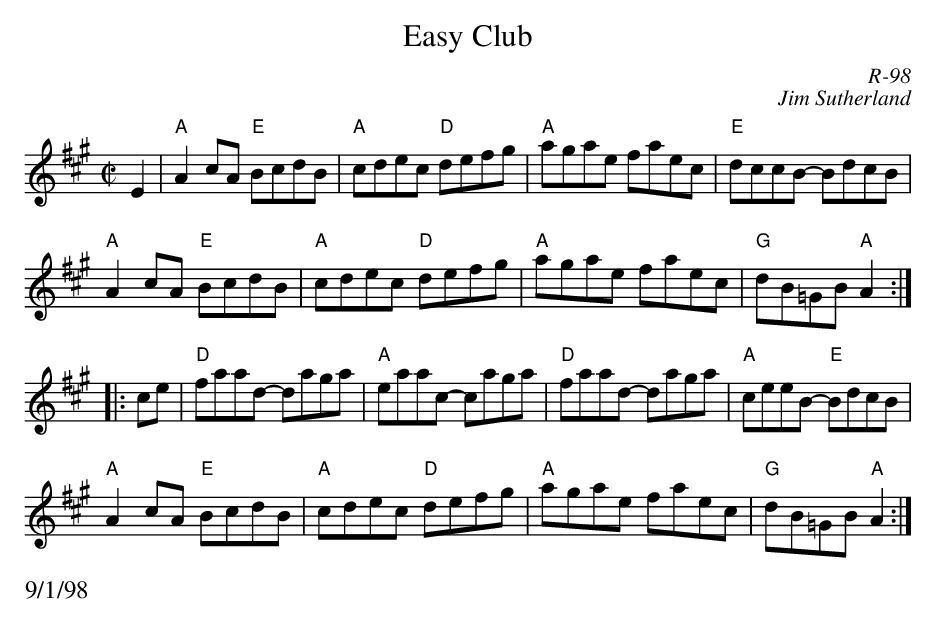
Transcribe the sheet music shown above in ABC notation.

X:1
T: Easy Club
C: R-98
C: Jim Sutherland
M: C|
K: A
E2| "A"A2cA "E"BcdB| "A"cdec "D"defg| "A"agae faec| "E"dccB- BdcB|
    "A"A2cA "E"BcdB| "A"cdec "D"defg| "A"agae faec| "G"dB=GB "A"A2 :|
|:\
ce| "D"faad- daga| "A"eaac- caga| "D"faad- daga| "A"ceeB- "E"BdcB|
    "A"A2cA "E"BcdB| "A"cdec "D"defg| "A"agae faec| "G"dB=GB "A"A2 :|
